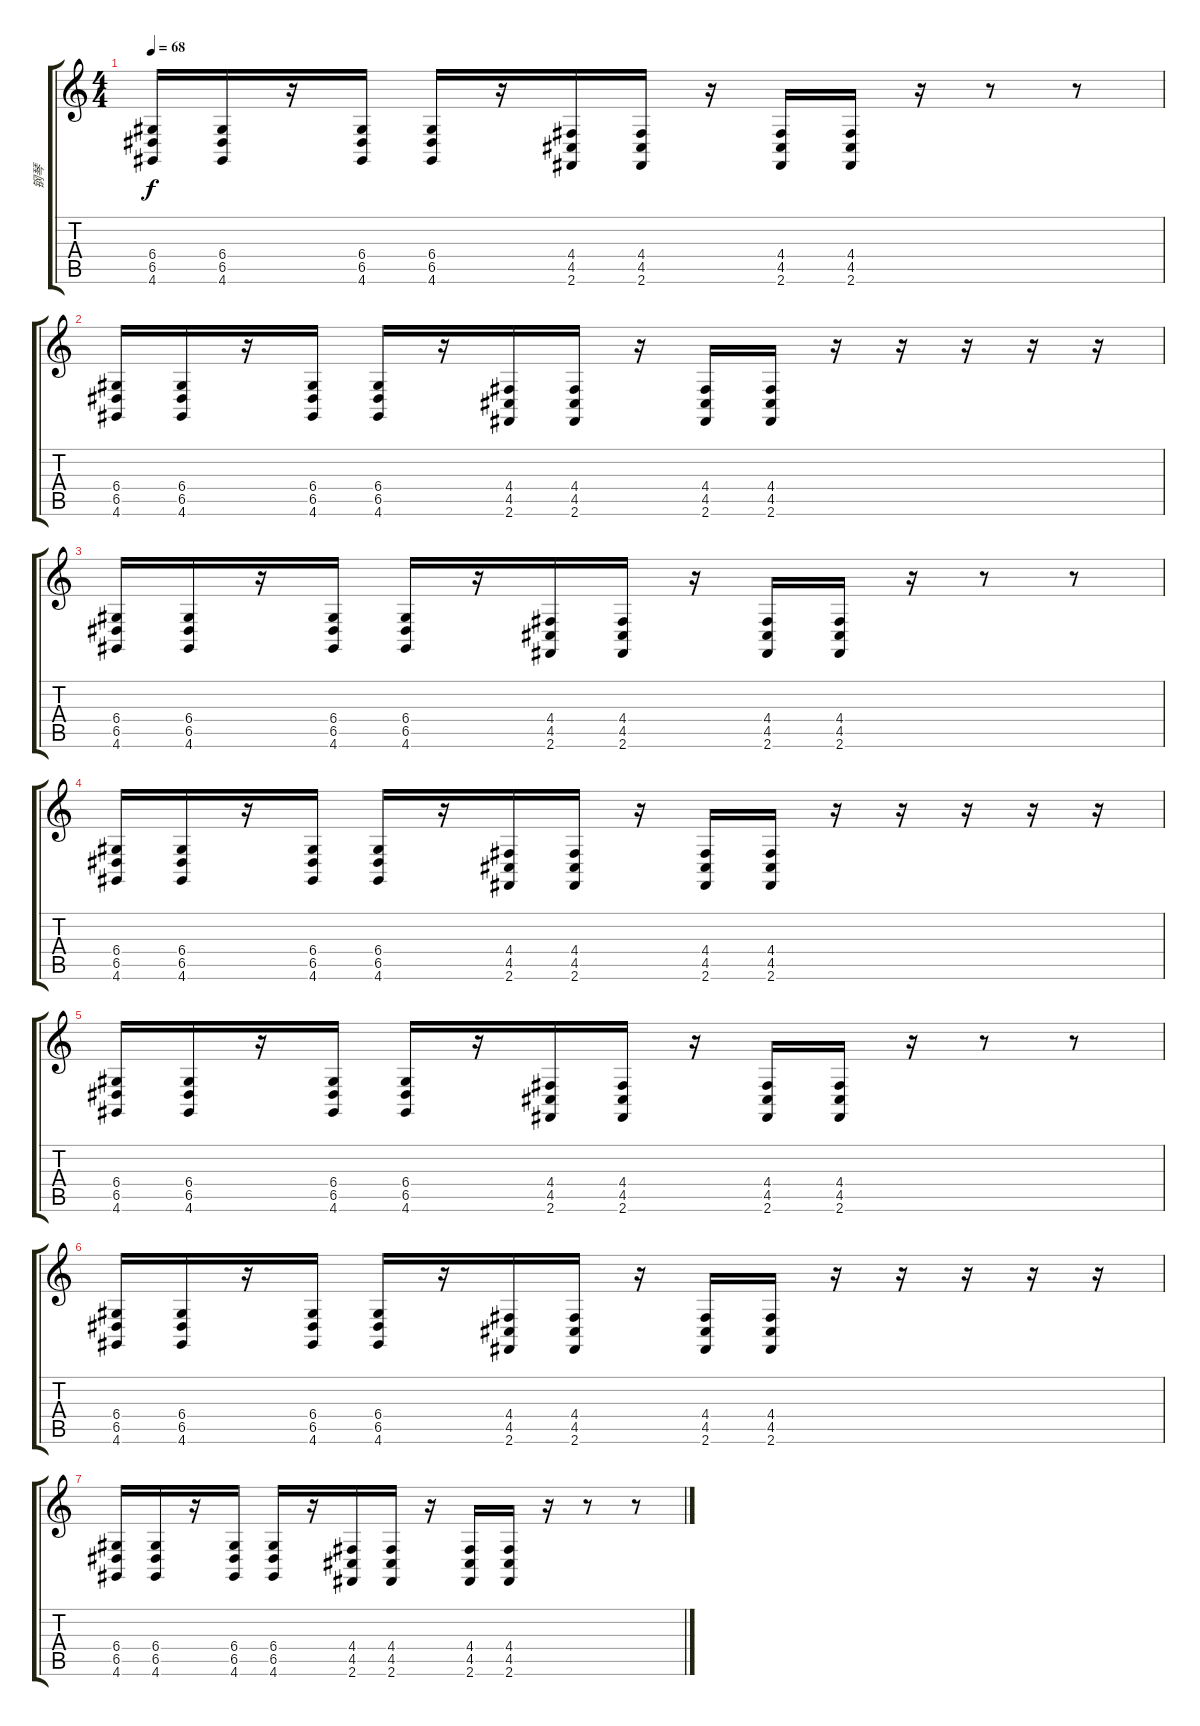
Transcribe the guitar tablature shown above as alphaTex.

\track ("钢琴" "钢琴") {instrument acousticgrandpiano}
\staff {score tabs}
\tuning (E4 B3 G3 D3 A2 E2) {hide}
\ts (4 4)
\tempo 68
\clef g2
\ks c
(6.4 6.5 4.6).16{dy f} (6.4 6.5 4.6).16 r.16 (6.4 6.5 4.6).16 (6.4 6.5 4.6).16 r.16 (4.4 4.5 2.6).16 (4.4 4.5 2.6).16 r.16 (4.4 4.5 2.6).16 (4.4 4.5 2.6).16 r.16 r.8 r.8 |
(6.4 6.5 4.6).16 (6.4 6.5 4.6).16 r.16 (6.4 6.5 4.6).16 (6.4 6.5 4.6).16 r.16 (4.4 4.5 2.6).16 (4.4 4.5 2.6).16 r.16 (4.4 4.5 2.6).16 (4.4 4.5 2.6).16 r.16 r.16 r.16 r.16 r.16 |
(6.4 6.5 4.6).16 (6.4 6.5 4.6).16 r.16 (6.4 6.5 4.6).16 (6.4 6.5 4.6).16 r.16 (4.4 4.5 2.6).16 (4.4 4.5 2.6).16 r.16 (4.4 4.5 2.6).16 (4.4 4.5 2.6).16 r.16 r.8 r.8 |
(6.4 6.5 4.6).16 (6.4 6.5 4.6).16 r.16 (6.4 6.5 4.6).16 (6.4 6.5 4.6).16 r.16 (4.4 4.5 2.6).16 (4.4 4.5 2.6).16 r.16 (4.4 4.5 2.6).16 (4.4 4.5 2.6).16 r.16 r.16 r.16 r.16 r.16 |
(6.4 6.5 4.6).16 (6.4 6.5 4.6).16 r.16 (6.4 6.5 4.6).16 (6.4 6.5 4.6).16 r.16 (4.4 4.5 2.6).16 (4.4 4.5 2.6).16 r.16 (4.4 4.5 2.6).16 (4.4 4.5 2.6).16 r.16 r.8 r.8 |
(6.4 6.5 4.6).16 (6.4 6.5 4.6).16 r.16 (6.4 6.5 4.6).16 (6.4 6.5 4.6).16 r.16 (4.4 4.5 2.6).16 (4.4 4.5 2.6).16 r.16 (4.4 4.5 2.6).16 (4.4 4.5 2.6).16 r.16 r.16 r.16 r.16 r.16 |
(6.4 6.5 4.6).16 (6.4 6.5 4.6).16 r.16 (6.4 6.5 4.6).16 (6.4 6.5 4.6).16 r.16 (4.4 4.5 2.6).16 (4.4 4.5 2.6).16 r.16 (4.4 4.5 2.6).16 (4.4 4.5 2.6).16 r.16 r.8 r.8
